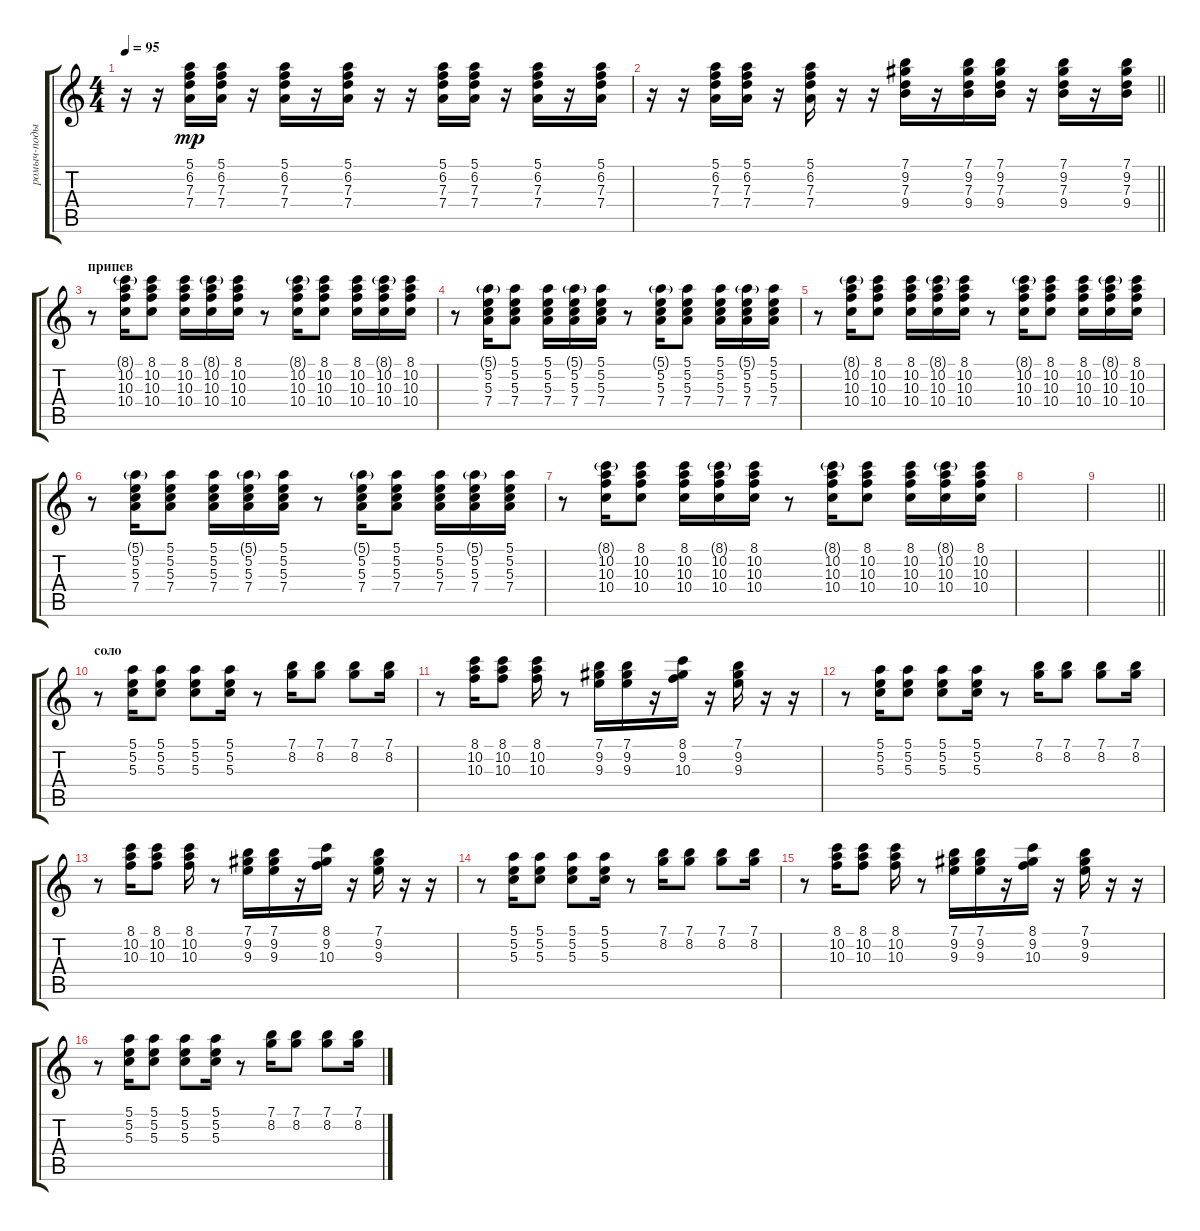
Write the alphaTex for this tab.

\track ("ромыч-подыгрывает" "ромыч-поды") {instrument acousticguitarsteel}
\staff {score tabs}
\tuning (E4 B3 G3 D3 A2 E2) {hide}
\ts (4 4)
\tempo 95
\clef g2
\ks c
r.16{dy mp} r.16 (5.1 6.2 7.3 7.4).16 (5.1 6.2 7.3 7.4).16 r.16 (5.1 6.2 7.3 7.4).16 r.16 (5.1 6.2 7.3 7.4).16 r.16 r.16 (5.1 6.2 7.3 7.4).16 (5.1 6.2 7.3 7.4).16 r.16 (5.1 6.2 7.3 7.4).16 r.16 (5.1 6.2 7.3 7.4).16 |
\barLineRight lightlight
r.16 r.16 (5.1 6.2 7.3 7.4).16 (5.1 6.2 7.3 7.4).16 r.16 (5.1 6.2 7.3 7.4).16 r.16 r.16 (7.1 9.2 7.3 9.4).16 r.16 (7.1 9.2 7.3 9.4).16 (7.1 9.2 7.3 9.4).16 r.16 (7.1 9.2 7.3 9.4).16 r.16 (7.1 9.2 7.3 9.4).16 |
\section ("" "припев")
r.8 (8.1{g} 10.2 10.3 10.4).16 (8.1 10.2 10.3 10.4).8 (8.1 10.2 10.3 10.4).16 (8.1{g} 10.2 10.3 10.4).16 (8.1 10.2 10.3 10.4).16 r.8 (8.1{g} 10.2 10.3 10.4).16 (8.1 10.2 10.3 10.4).8 (8.1 10.2 10.3 10.4).16 (8.1{g} 10.2 10.3 10.4).16 (8.1 10.2 10.3 10.4).16 |
r.8 (5.1{g} 5.2 5.3 7.4).16 (5.1 5.2 5.3 7.4).8 (5.1 5.2 5.3 7.4).16 (5.1{g} 5.2 5.3 7.4).16 (5.1 5.2 5.3 7.4).16 r.8 (5.1{g} 5.2 5.3 7.4).16 (5.1 5.2 5.3 7.4).8 (5.1 5.2 5.3 7.4).16 (5.1{g} 5.2 5.3 7.4).16 (5.1 5.2 5.3 7.4).16 |
r.8 (8.1{g} 10.2 10.3 10.4).16 (8.1 10.2 10.3 10.4).8 (8.1 10.2 10.3 10.4).16 (8.1{g} 10.2 10.3 10.4).16 (8.1 10.2 10.3 10.4).16 r.8 (8.1{g} 10.2 10.3 10.4).16 (8.1 10.2 10.3 10.4).8 (8.1 10.2 10.3 10.4).16 (8.1{g} 10.2 10.3 10.4).16 (8.1 10.2 10.3 10.4).16 |
r.8 (5.1{g} 5.2 5.3 7.4).16 (5.1 5.2 5.3 7.4).8 (5.1 5.2 5.3 7.4).16 (5.1{g} 5.2 5.3 7.4).16 (5.1 5.2 5.3 7.4).16 r.8 (5.1{g} 5.2 5.3 7.4).16 (5.1 5.2 5.3 7.4).8 (5.1 5.2 5.3 7.4).16 (5.1{g} 5.2 5.3 7.4).16 (5.1 5.2 5.3 7.4).16 |
r.8 (8.1{g} 10.2 10.3 10.4).16 (8.1 10.2 10.3 10.4).8 (8.1 10.2 10.3 10.4).16 (8.1{g} 10.2 10.3 10.4).16 (8.1 10.2 10.3 10.4).16 r.8 (8.1{g} 10.2 10.3 10.4).16 (8.1 10.2 10.3 10.4).8 (8.1 10.2 10.3 10.4).16 (8.1{g} 10.2 10.3 10.4).16 (8.1 10.2 10.3 10.4).16 |
|
\barLineRight lightlight
|
\section ("" "соло")
r.8 (5.1 5.2 5.3).16 (5.1 5.2 5.3).8 (5.1 5.2 5.3).8 (5.1 5.2 5.3).16 r.8 (7.1 8.2).16 (7.1 8.2).8 (7.1 8.2).8 (7.1 8.2).16 |
r.8 (8.1 10.2 10.3).16 (8.1 10.2 10.3).8 (8.1 10.2 10.3).16 r.8 (7.1 9.2 9.3).16 (7.1 9.2 9.3).16 r.16 (8.1 9.2 10.3).16 r.16 (7.1 9.2 9.3).16 r.16 r.16 |
r.8 (5.1 5.2 5.3).16 (5.1 5.2 5.3).8 (5.1 5.2 5.3).8 (5.1 5.2 5.3).16 r.8 (7.1 8.2).16 (7.1 8.2).8 (7.1 8.2).8 (7.1 8.2).16 |
r.8 (8.1 10.2 10.3).16 (8.1 10.2 10.3).8 (8.1 10.2 10.3).16 r.8 (7.1 9.2 9.3).16 (7.1 9.2 9.3).16 r.16 (8.1 9.2 10.3).16 r.16 (7.1 9.2 9.3).16 r.16 r.16 |
r.8 (5.1 5.2 5.3).16 (5.1 5.2 5.3).8 (5.1 5.2 5.3).8 (5.1 5.2 5.3).16 r.8 (7.1 8.2).16 (7.1 8.2).8 (7.1 8.2).8 (7.1 8.2).16 |
r.8 (8.1 10.2 10.3).16 (8.1 10.2 10.3).8 (8.1 10.2 10.3).16 r.8 (7.1 9.2 9.3).16 (7.1 9.2 9.3).16 r.16 (8.1 9.2 10.3).16 r.16 (7.1 9.2 9.3).16 r.16 r.16 |
r.8 (5.1 5.2 5.3).16 (5.1 5.2 5.3).8 (5.1 5.2 5.3).8 (5.1 5.2 5.3).16 r.8 (7.1 8.2).16 (7.1 8.2).8 (7.1 8.2).8 (7.1 8.2).16
